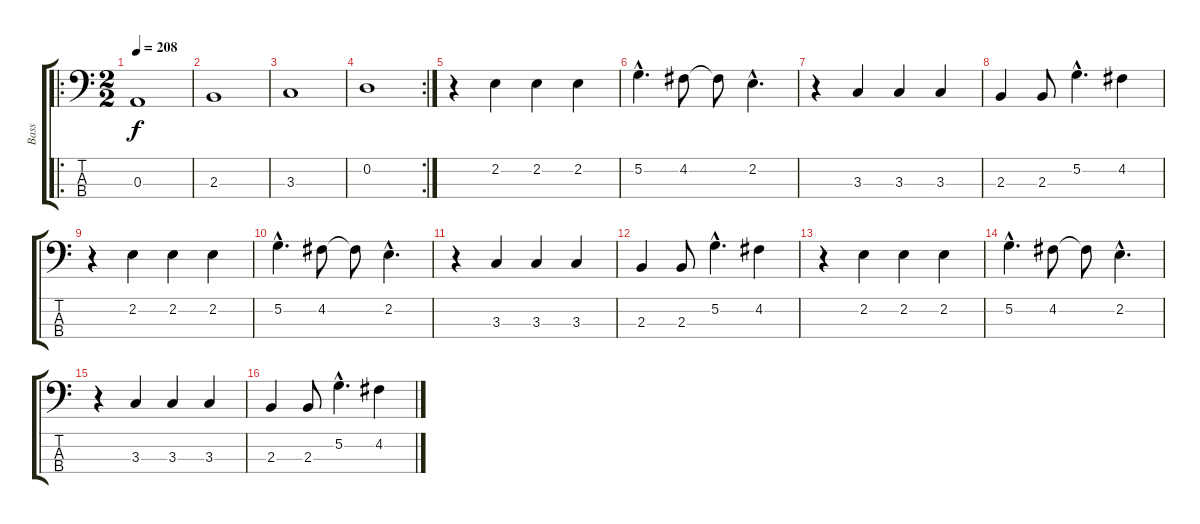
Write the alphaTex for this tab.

\track ("Bass" "Bass") {instrument electricbassfinger}
\staff {score tabs}
\tuning (G2 D2 A1 E1) {hide}
\ro
\ts (2 2)
\tempo 208
\clef f4
\ks c
0.3.1{dy f} |
2.3.1 |
3.3.1 |
\rc 2
0.2.1 |
r.4 2.2.4 2.2.4 2.2.4 |
5.2{hac}.4{d} 4.2.8 4.2{t}.8 2.2{hac}.4{d} |
r.4 3.3.4 3.3.4 3.3.4 |
2.3.4 2.3.8 5.2{hac}.4{d} 4.2.4 |
r.4 2.2.4 2.2.4 2.2.4 |
5.2{hac}.4{d} 4.2.8 4.2{t}.8 2.2{hac}.4{d} |
r.4 3.3.4 3.3.4 3.3.4 |
2.3.4 2.3.8 5.2{hac}.4{d} 4.2.4 |
r.4 2.2.4 2.2.4 2.2.4 |
5.2{hac}.4{d} 4.2.8 4.2{t}.8 2.2{hac}.4{d} |
r.4 3.3.4 3.3.4 3.3.4 |
2.3.4 2.3.8 5.2{hac}.4{d} 4.2.4
